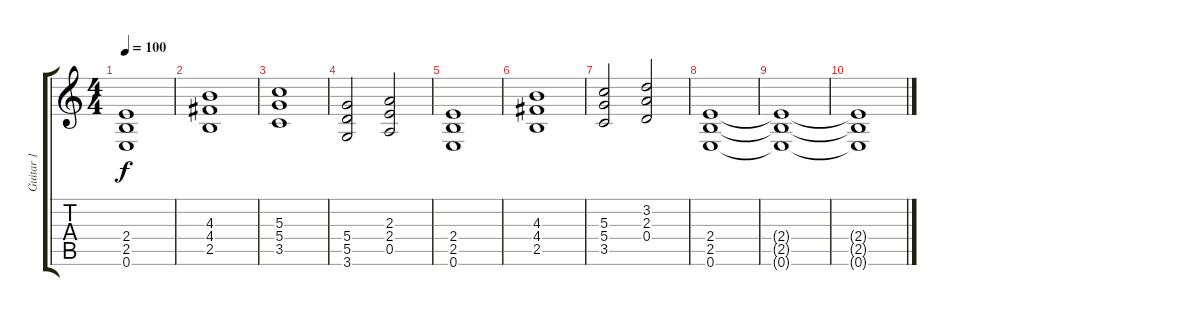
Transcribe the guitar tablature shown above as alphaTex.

\track ("Guitar 1" "Guitar 1") {instrument distortionguitar}
\staff {score tabs}
\tuning (E4 B3 G3 D3 A2 E2) {hide}
\ts (4 4)
\tempo 100
\clef g2
\ks c
(2.4 2.5 0.6).1{dy f} |
(4.3 4.4 2.5).1 |
(5.3 5.4 3.5).1 |
(5.4 5.5 3.6).2 (2.3 2.4 0.5).2 |
(2.4 2.5 0.6).1 |
(4.3 4.4 2.5).1 |
(5.3 5.4 3.5).2 (3.2 2.3 0.4).2 |
(2.4 2.5 0.6).1 |
(2.4{t} 2.5{t} 0.6{t}).1 |
(2.4{t} 2.5{t} 0.6{t}).1
